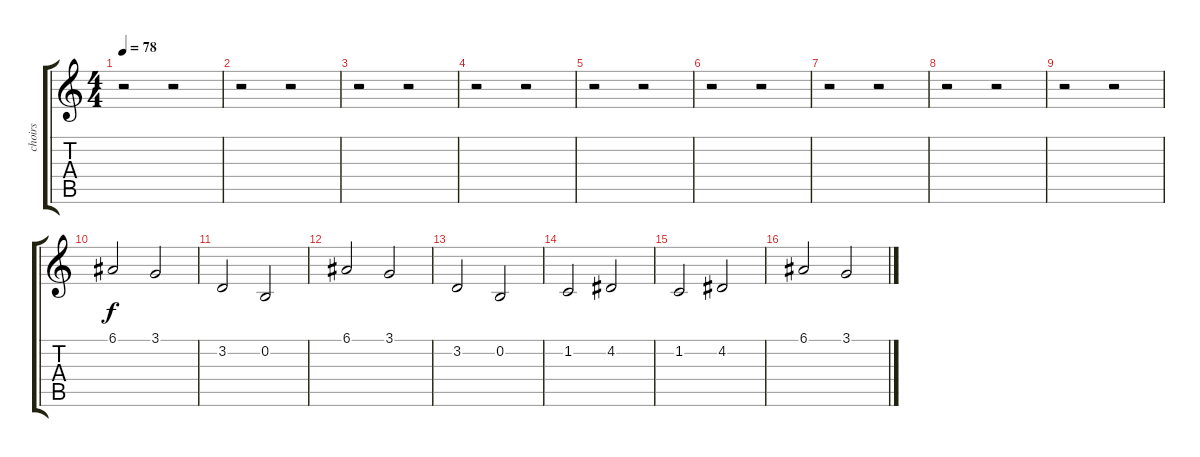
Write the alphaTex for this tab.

\track ("choirs" "choirs") {instrument choiraahs}
\staff {score tabs}
\tuning (E4 B3 G3 D3 A2 E2) {hide}
\ts (4 4)
\tempo 78
\clef g2
\ks c
r.2{dy f} r.2 |
r.2 r.2 |
r.2 r.2 |
r.2 r.2 |
r.2 r.2 |
r.2 r.2 |
r.2 r.2 |
r.2 r.2 |
r.2 r.2 |
6.1.2 3.1.2 |
3.2.2 0.2.2 |
6.1.2 3.1.2 |
3.2.2 0.2.2 |
1.2.2 4.2.2 |
1.2.2 4.2.2 |
6.1.2 3.1.2
